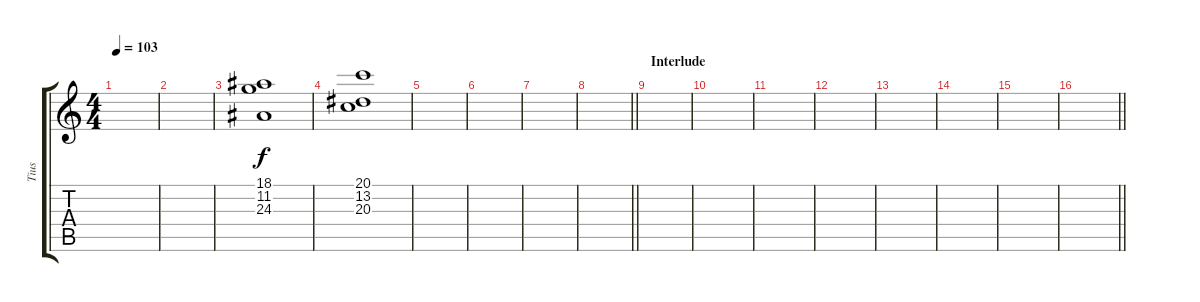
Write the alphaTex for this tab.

\track ("Tius" "Tius") {instrument synthstrings1}
\staff {score tabs}
\tuning (E4 B3 G3 D3 A2 E2) {hide}
\ts (4 4)
\tempo 103
\clef g2
\ks c
|
|
(18.1 11.2 24.3).1 |
(20.1 13.2 20.3).1 |
|
|
|
\barLineRight lightlight
|
\section ("" "Interlude")
|
|
|
|
|
|
|
\barLineRight lightlight
